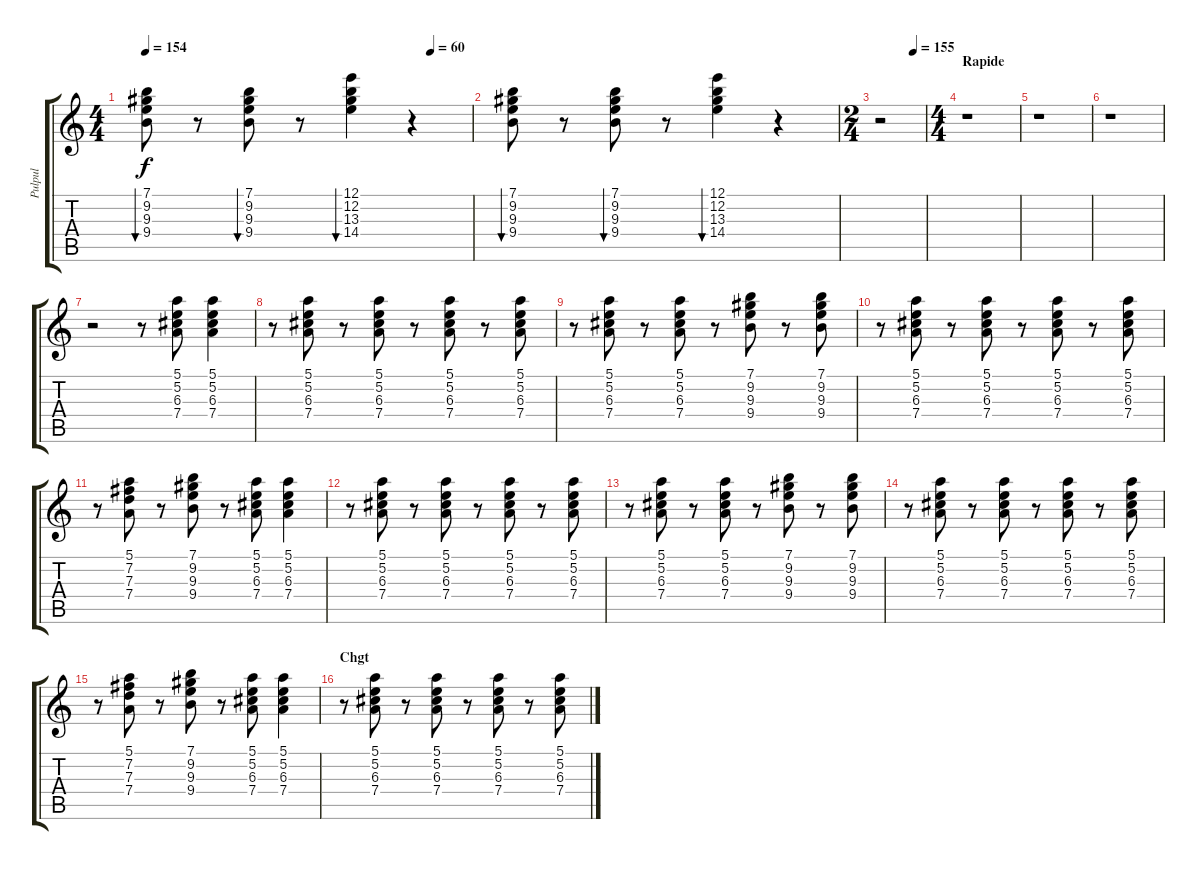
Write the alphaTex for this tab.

\track ("Pulpul" "Pulpul") {instrument electricguitarclean}
\staff {score tabs}
\tuning (E4 B3 G3 D3 A2 E2) {hide}
\ts (4 4)
\tempo 154
\tempo (60 0.875)
\clef g2
\ks c
(7.1 9.2 9.3 9.4).8{bu 480 dy f} r.8 (7.1 9.2 9.3 9.4).8{bu 480} r.8 (12.1 12.2 13.3 14.4).4{bu 480} r.4 |
(7.1 9.2 9.3 9.4).8{bu 480} r.8 (7.1 9.2 9.3 9.4).8{bu 480} r.8 (12.1 12.2 13.3 14.4).4{bu 480} r.4 |
\ts (2 4)
\tempo (155 0.75)
r.2 |
\ts (4 4)
\section ("" "Rapide")
r.1 |
r.1 |
r.1 |
r.2 r.8 (5.1 5.2 6.3 7.4).8 (5.1 5.2 6.3 7.4).4 |
r.8 (5.1 5.2 6.3 7.4).8 r.8 (5.1 5.2 6.3 7.4).8 r.8 (5.1 5.2 6.3 7.4).8 r.8 (5.1 5.2 6.3 7.4).8 |
r.8 (5.1 5.2 6.3 7.4).8 r.8 (5.1 5.2 6.3 7.4).8 r.8 (7.1 9.2 9.3 9.4).8 r.8 (7.1 9.2 9.3 9.4).8 |
r.8 (5.1 5.2 6.3 7.4).8 r.8 (5.1 5.2 6.3 7.4).8 r.8 (5.1 5.2 6.3 7.4).8 r.8 (5.1 5.2 6.3 7.4).8 |
r.8 (5.1 7.2 7.3 7.4).8 r.8 (7.1 9.2 9.3 9.4).8 r.8 (5.1 5.2 6.3 7.4).8 (5.1 5.2 6.3 7.4).4 |
r.8 (5.1 5.2 6.3 7.4).8 r.8 (5.1 5.2 6.3 7.4).8 r.8 (5.1 5.2 6.3 7.4).8 r.8 (5.1 5.2 6.3 7.4).8 |
r.8 (5.1 5.2 6.3 7.4).8 r.8 (5.1 5.2 6.3 7.4).8 r.8 (7.1 9.2 9.3 9.4).8 r.8 (7.1 9.2 9.3 9.4).8 |
r.8 (5.1 5.2 6.3 7.4).8 r.8 (5.1 5.2 6.3 7.4).8 r.8 (5.1 5.2 6.3 7.4).8 r.8 (5.1 5.2 6.3 7.4).8 |
r.8 (5.1 7.2 7.3 7.4).8 r.8 (7.1 9.2 9.3 9.4).8 r.8 (5.1 5.2 6.3 7.4).8 (5.1 5.2 6.3 7.4).4 |
\section ("" "Chgt")
r.8 (5.1 5.2 6.3 7.4).8 r.8 (5.1 5.2 6.3 7.4).8 r.8 (5.1 5.2 6.3 7.4).8 r.8 (5.1 5.2 6.3 7.4).8
